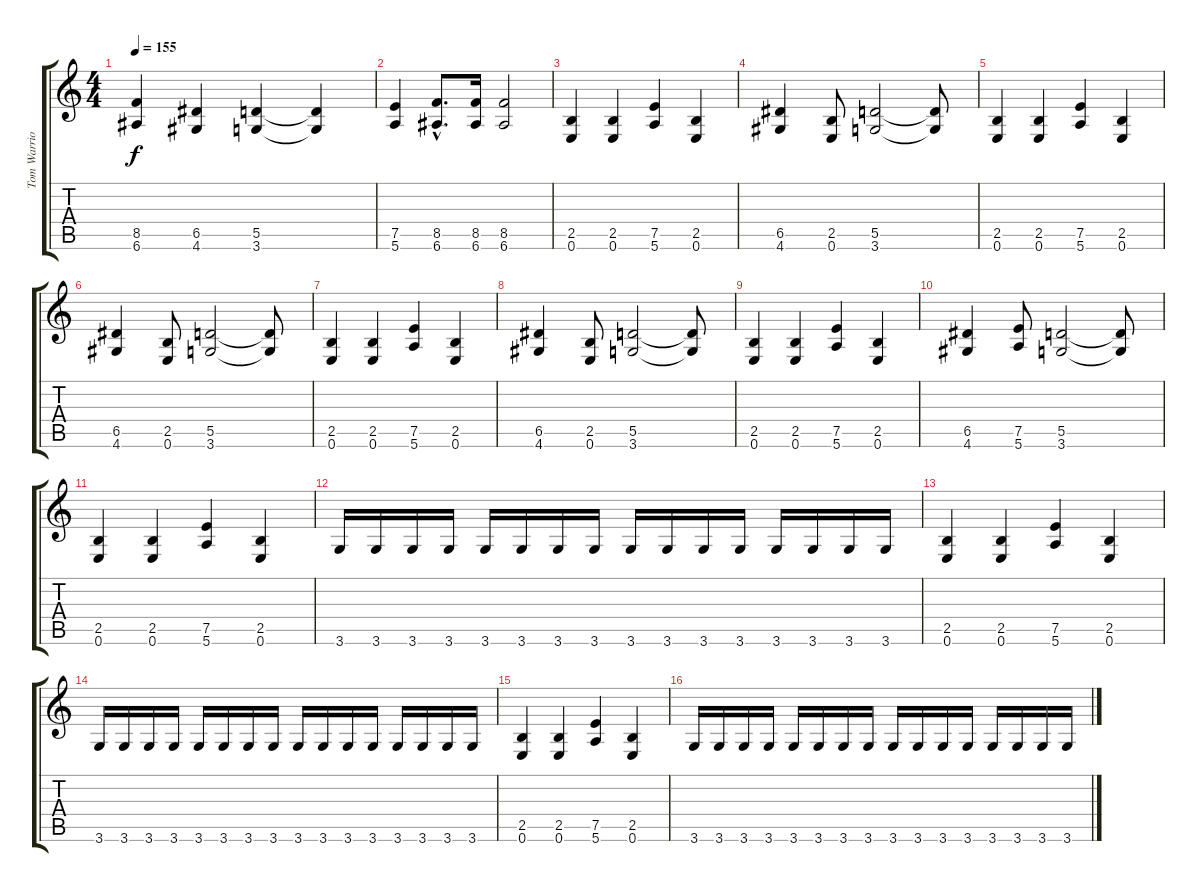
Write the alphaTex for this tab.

\track ("Tom Warrior" "Tom Warrio") {instrument distortionguitar}
\staff {score tabs}
\tuning (E4 B3 G3 D3 A2 E2) {hide}
\ts (4 4)
\tempo 155
\clef g2
\ks c
(8.5{t} 6.6{t}).4{dy f} (6.5 4.6).4 (5.5 3.6).4 (5.5{t} 3.6{t}).4 |
(7.5 5.6).4 (8.5{hac} 6.6{hac}).8{d} (8.5 6.6).16 (8.5 6.6).2 |
(2.5 0.6).4 (2.5 0.6).4 (7.5 5.6).4 (2.5 0.6).4 |
(6.5 4.6).4 (2.5 0.6).8 (5.5 3.6).2 (5.5{t} 3.6{t}).8 |
(2.5 0.6).4 (2.5 0.6).4 (7.5 5.6).4 (2.5 0.6).4 |
(6.5 4.6).4 (2.5 0.6).8 (5.5 3.6).2 (5.5{t} 3.6{t}).8 |
(2.5 0.6).4 (2.5 0.6).4 (7.5 5.6).4 (2.5 0.6).4 |
(6.5 4.6).4 (2.5 0.6).8 (5.5 3.6).2 (5.5{t} 3.6{t}).8 |
(2.5 0.6).4 (2.5 0.6).4 (7.5 5.6).4 (2.5 0.6).4 |
(6.5 4.6).4 (7.5 5.6).8 (5.5 3.6).2 (5.5{t} 3.6{t}).8 |
(2.5 0.6).4 (2.5 0.6).4 (7.5 5.6).4 (2.5 0.6).4 |
3.6.16 3.6.16 3.6.16 3.6.16 3.6.16 3.6.16 3.6.16 3.6.16 3.6.16 3.6.16 3.6.16 3.6.16 3.6.16 3.6.16 3.6.16 3.6.16 |
(2.5 0.6).4 (2.5 0.6).4 (7.5 5.6).4 (2.5 0.6).4 |
3.6.16 3.6.16 3.6.16 3.6.16 3.6.16 3.6.16 3.6.16 3.6.16 3.6.16 3.6.16 3.6.16 3.6.16 3.6.16 3.6.16 3.6.16 3.6.16 |
(2.5 0.6).4 (2.5 0.6).4 (7.5 5.6).4 (2.5 0.6).4 |
3.6.16 3.6.16 3.6.16 3.6.16 3.6.16 3.6.16 3.6.16 3.6.16 3.6.16 3.6.16 3.6.16 3.6.16 3.6.16 3.6.16 3.6.16 3.6.16
